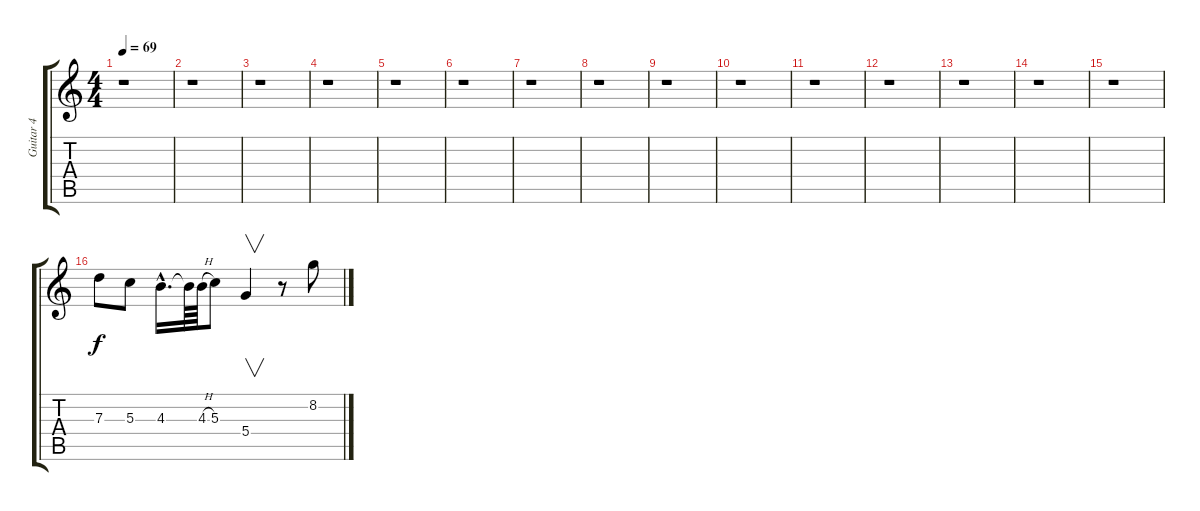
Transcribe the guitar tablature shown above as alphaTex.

\track ("Guitar 4" "Guitar 4") {instrument overdrivenguitar}
\staff {score tabs}
\tuning (E4 B3 G3 D3 A2 E2) {hide}
\ts (4 4)
\tempo 69
\clef g2
\ks c
r.1{dy f instrument overdrivenguitar} |
r.1 |
r.1 |
r.1 |
r.1 |
r.1 |
r.1 |
r.1 |
r.1 |
r.1 |
r.1 |
r.1 |
r.1 |
r.1 |
r.1 |
7.3.8 5.3.8 4.3{hac}.16{d} 4.3{t}.64 4.3{h}.64 5.3.8 5.4.4{v} r.8 8.2.8
